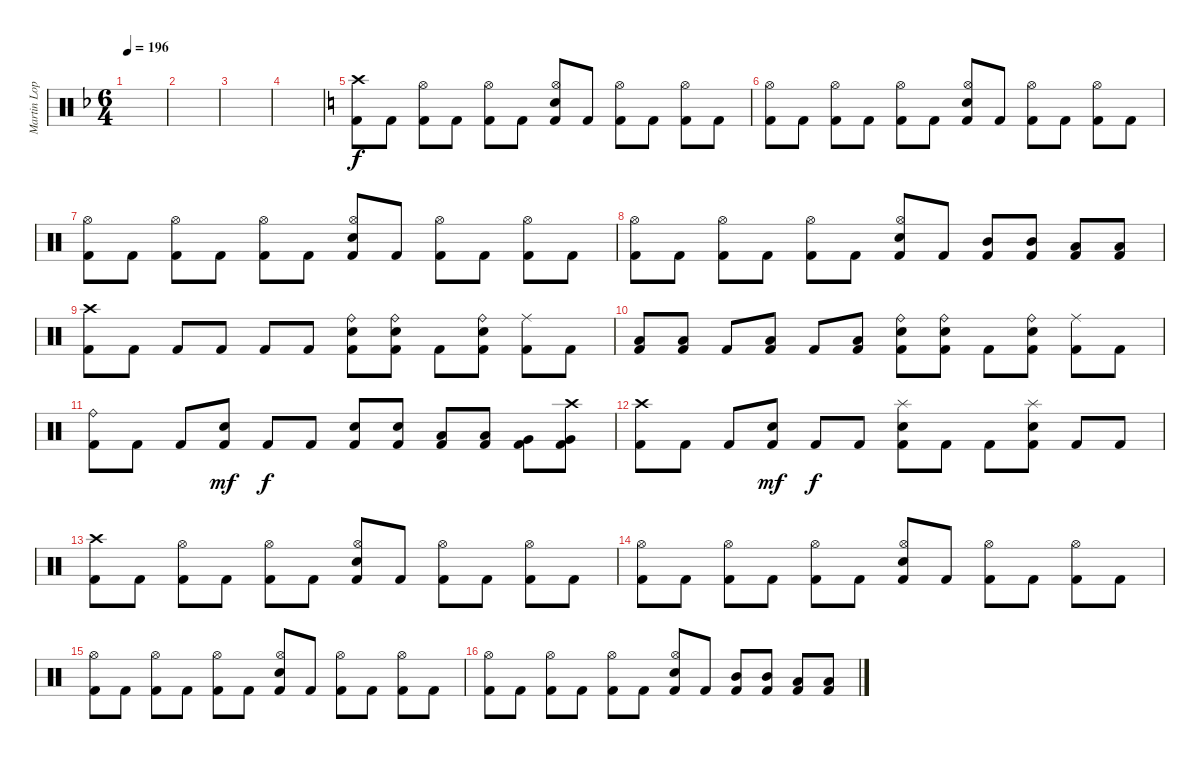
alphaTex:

\track ("Martin Lopez" "Martin Lop") {mute instrument percussion}
\staff {score}
\articulation defaults
\ts (6 4)
\tempo 196
\clef neutral
\ks f
|
|
|
|
\ks c
("Crash high (hit)" "Kick (hit) 2").8 "Kick (hit) 2".8 ("Hi-Hat (open)" "Kick (hit) 2").8 "Kick (hit) 2".8 ("Hi-Hat (open)" "Kick (hit) 2").8 "Kick (hit) 2".8 ("Hi-Hat (open)" "Electric Snare (hit)" "Kick (hit) 2").8 "Kick (hit) 2".8 ("Hi-Hat (open)" "Kick (hit) 2").8 "Kick (hit) 2".8 ("Hi-Hat (open)" "Kick (hit) 2").8 "Kick (hit) 2".8 |
("Hi-Hat (open)" "Kick (hit) 2").8 "Kick (hit) 2".8 ("Hi-Hat (open)" "Kick (hit) 2").8 "Kick (hit) 2".8 ("Hi-Hat (open)" "Kick (hit) 2").8 "Kick (hit) 2".8 ("Hi-Hat (open)" "Electric Snare (hit)" "Kick (hit) 2").8 "Kick (hit) 2".8 ("Hi-Hat (open)" "Kick (hit) 2").8 "Kick (hit) 2".8 ("Hi-Hat (open)" "Kick (hit) 2").8 "Kick (hit) 2".8 |
("Hi-Hat (open)" "Kick (hit) 2").8 "Kick (hit) 2".8 ("Hi-Hat (open)" "Kick (hit) 2").8 "Kick (hit) 2".8 ("Hi-Hat (open)" "Kick (hit) 2").8 "Kick (hit) 2".8 ("Hi-Hat (open)" "Electric Snare (hit)" "Kick (hit) 2").8 "Kick (hit) 2".8 ("Hi-Hat (open)" "Kick (hit) 2").8 "Kick (hit) 2".8 ("Hi-Hat (open)" "Kick (hit) 2").8 "Kick (hit) 2".8 |
("Hi-Hat (open)" "Kick (hit) 2").8 "Kick (hit) 2".8 ("Hi-Hat (open)" "Kick (hit) 2").8 "Kick (hit) 2".8 ("Hi-Hat (open)" "Kick (hit) 2").8 "Kick (hit) 2".8 ("Hi-Hat (open)" "Electric Snare (hit)" "Kick (hit) 2").8 "Kick (hit) 2".8 ("Mid Tom (hit)" "Kick (hit) 2").8 ("Mid Tom (hit)" "Kick (hit) 2").8 ("Low Tom (hit)" "Kick (hit) 2").8 ("Low Tom (hit)" "Kick (hit) 2").8 |
("Crash high (hit)" "Kick (hit) 2").8 "Kick (hit) 2".8 "Kick (hit) 2".8 "Kick (hit) 2".8 "Kick (hit) 2".8 "Kick (hit) 2".8 ("Ride (bell)" "Electric Snare (hit)" "Kick (hit) 2").8 ("Ride (bell)" "Electric Snare (hit)" "Kick (hit) 2").8 "Kick (hit) 2".8 ("Ride (bell)" "Electric Snare (hit)" "Kick (hit) 2").8 ("Ride (middle)" "Kick (hit) 2").8 "Kick (hit) 2".8 |
("Low Tom (hit)" "Kick (hit) 2").8 ("Low Tom (hit)" "Kick (hit) 2").8 "Kick (hit) 2".8 ("Low Tom (hit)" "Kick (hit) 2").8 "Kick (hit) 2".8 ("Low Tom (hit)" "Kick (hit) 2").8 ("Ride (bell)" "Electric Snare (hit)" "Kick (hit) 2").8 ("Ride (bell)" "Electric Snare (hit)" "Kick (hit) 2").8 "Kick (hit) 2".8 ("Ride (bell)" "Electric Snare (hit)" "Kick (hit) 2").8 ("Ride (middle)" "Kick (hit) 2").8 "Kick (hit) 2".8 |
("Ride (bell)" "Kick (hit) 2").8 "Kick (hit) 2".8 "Kick (hit) 2".8 ("Electric Snare (hit)" "Kick (hit) 2").8{dy mf} "Kick (hit) 2".8{dy f} "Kick (hit) 2".8 ("Electric Snare (hit)" "Kick (hit) 2").8 ("Electric Snare (hit)" "Kick (hit) 2").8 ("Low Tom (hit)" "Kick (hit) 2").8 ("Low Tom (hit)" "Kick (hit) 2").8 ("Very Low Tom (hit)" "Kick (hit) 2").8 ("Crash high (hit)" "Very Low Tom (hit)" "Kick (hit) 2").8 |
("Crash high (hit)" "Kick (hit) 2").8 "Kick (hit) 2".8 "Kick (hit) 2".8 ("Electric Snare (hit)" "Kick (hit) 2").8{dy mf} "Kick (hit) 2".8{dy f} "Kick (hit) 2".8 ("Splash (hit)" "Electric Snare (hit)" "Kick (hit) 2").8 "Kick (hit) 2".8 "Kick (hit) 2".8 ("Splash (hit)" "Electric Snare (hit)" "Kick (hit) 2").8 "Kick (hit) 2".8 "Kick (hit) 2".8 |
("Crash high (hit)" "Kick (hit) 2").8 "Kick (hit) 2".8 ("Hi-Hat (open)" "Kick (hit) 2").8 "Kick (hit) 2".8 ("Hi-Hat (open)" "Kick (hit) 2").8 "Kick (hit) 2".8 ("Hi-Hat (open)" "Electric Snare (hit)" "Kick (hit) 2").8 "Kick (hit) 2".8 ("Hi-Hat (open)" "Kick (hit) 2").8 "Kick (hit) 2".8 ("Hi-Hat (open)" "Kick (hit) 2").8 "Kick (hit) 2".8 |
("Hi-Hat (open)" "Kick (hit) 2").8 "Kick (hit) 2".8 ("Hi-Hat (open)" "Kick (hit) 2").8 "Kick (hit) 2".8 ("Hi-Hat (open)" "Kick (hit) 2").8 "Kick (hit) 2".8 ("Hi-Hat (open)" "Electric Snare (hit)" "Kick (hit) 2").8 "Kick (hit) 2".8 ("Hi-Hat (open)" "Kick (hit) 2").8 "Kick (hit) 2".8 ("Hi-Hat (open)" "Kick (hit) 2").8 "Kick (hit) 2".8 |
("Hi-Hat (open)" "Kick (hit) 2").8 "Kick (hit) 2".8 ("Hi-Hat (open)" "Kick (hit) 2").8 "Kick (hit) 2".8 ("Hi-Hat (open)" "Kick (hit) 2").8 "Kick (hit) 2".8 ("Hi-Hat (open)" "Electric Snare (hit)" "Kick (hit) 2").8 "Kick (hit) 2".8 ("Hi-Hat (open)" "Kick (hit) 2").8 "Kick (hit) 2".8 ("Hi-Hat (open)" "Kick (hit) 2").8 "Kick (hit) 2".8 |
("Hi-Hat (open)" "Kick (hit) 2").8 "Kick (hit) 2".8 ("Hi-Hat (open)" "Kick (hit) 2").8 "Kick (hit) 2".8 ("Hi-Hat (open)" "Kick (hit) 2").8 "Kick (hit) 2".8 ("Hi-Hat (open)" "Electric Snare (hit)" "Kick (hit) 2").8 "Kick (hit) 2".8 ("Mid Tom (hit)" "Kick (hit) 2").8 ("Mid Tom (hit)" "Kick (hit) 2").8 ("Low Tom (hit)" "Kick (hit) 2").8 ("Low Tom (hit)" "Kick (hit) 2").8
